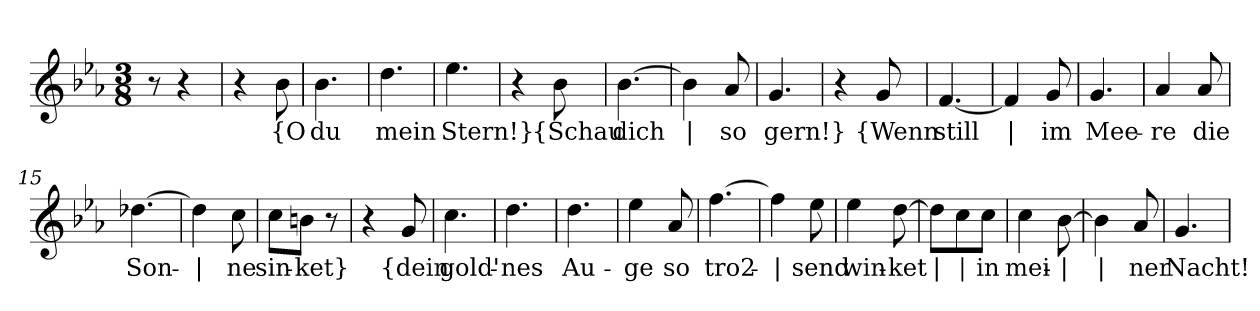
**kern	**text
*part1	*part1
*staff1	*staff1
*clefG2	*
*k[b-e-a-]	*
*M3/8	*
=1	=1
8r	.
4r	.
=2	=2
4r	.
!	!LO:LY:b
8b-\	{O
=3	=3
!	!LO:LY:b
4.b-\	du
=4	=4
!	!LO:LY:b
4.dd\	mein
=5	=5
!	!LO:LY:b
4.ee-\	Stern!}
=6	=6
4r	.
!	!LO:LY:b
8b-\	{Schau
=7	=7
!	!LO:LY:b
[4.b-\	dich
=8	=8
!	!LO:LY:b
4b-\]	|
!	!LO:LY:b
8a-/	so
=9	=9
!	!LO:LY:b
4.g/	gern!}
=10	=10
4r	.
!	!LO:LY:b
8g/	{Wenn
=11	=11
!	!LO:LY:b
[4.f/	still
=12	=12
!	!LO:LY:b
4f/]	|
!	!LO:LY:b
8g/	im
=13	=13
!	!LO:LY:b
4.g/	Mee-
=14	=14
!	!LO:LY:b
4a-/	-re
!	!LO:LY:b
8a-/	die
!!LO:LB:g=z
=15	=15
!	!LO:LY:b
[4.dd-X\	Son-
=16	=16
!	!LO:LY:b
4dd-\]	|
!	!LO:LY:b
8cc\	-ne
=17	=17
!	!LO:LY:b
8cc\L	sin-
!	!LO:LY:b
8bn\J	-ket}
8r	.
=18	=18
4r	.
!	!LO:LY:b
8g/	{dein
=19	=19
!	!LO:LY:b
4.cc\	gold'-
=20	=20
!	!LO:LY:b
4.dd\	-nes
=21	=21
!	!LO:LY:b
4.dd\	Au-
=22	=22
!	!LO:LY:b
4ee-\	-ge
!	!LO:LY:b
8a-/	-so
=23	=23
!	!LO:LY:b
[4.ff\	tro2-
=24	=24
!	!LO:LY:b
4ff\]	|
!	!LO:LY:b
8ee-\	-send
=25	=25
!	!LO:LY:b
4ee-\	win-
!	!LO:LY:b
[8dd\	-ket
=26	=26
!	!LO:LY:b
8dd\L]	|
!	!LO:LY:b
8cc\	|
!	!LO:LY:b
8cc\J	in
=27	=27
!	!LO:LY:b
4cc\	mei-
!	!LO:LY:b
[8b-\	|
!!LO:LB:g=z
=28	=28
!	!LO:LY:b
4b-\]	|
!	!LO:LY:b
8a-/	-ner
=29	=29
!	!LO:LY:b
4.g/	Nacht!
=	=
*-	*-
